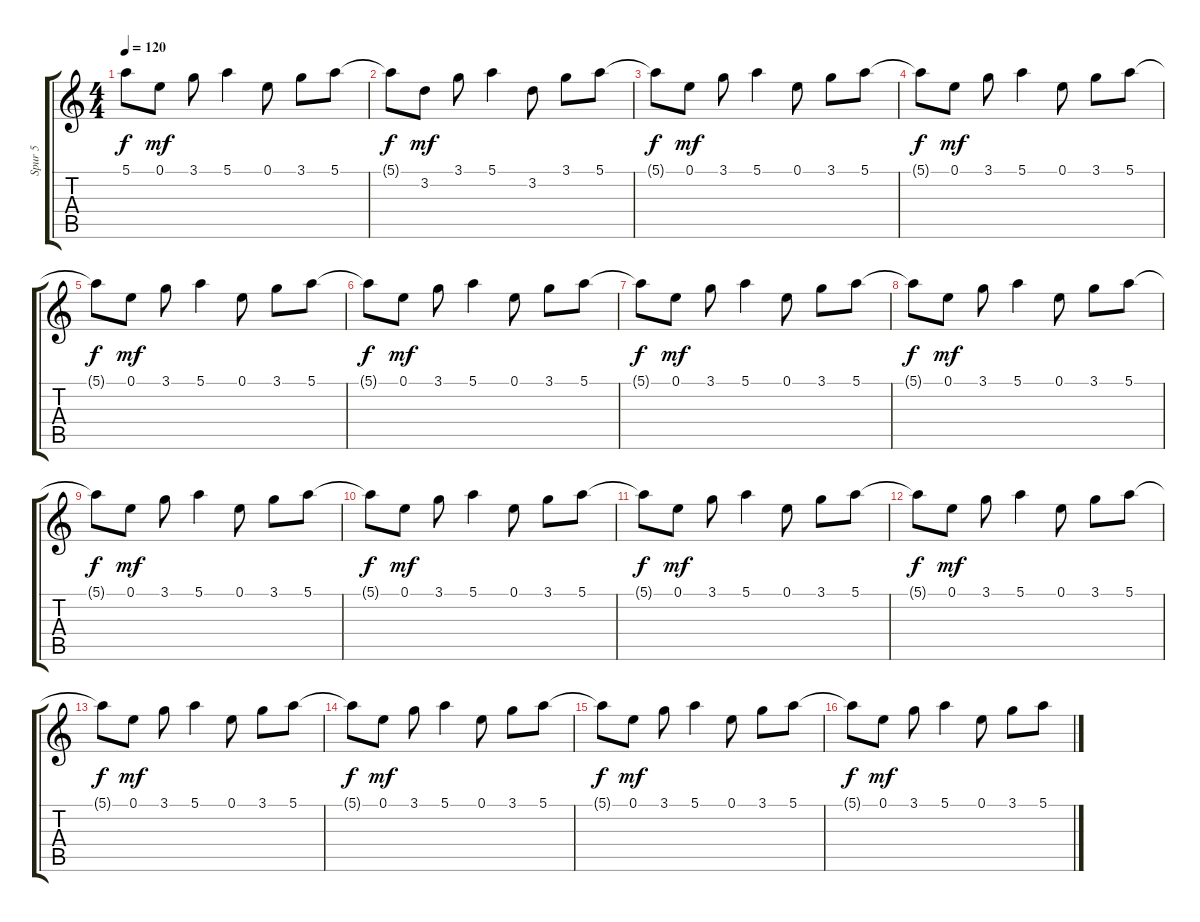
\track ("Spur 5" "Spur 5") {instrument electricguitarmuted}
\staff {score tabs}
\tuning (E4 B3 G3 D3 A2 E2) {hide}
\ts (4 4)
\tempo 120
\clef g2
\ks c
5.1{t}.8{dy f} 0.1.8{dy mf} 3.1.8 5.1.4 0.1.8 3.1.8 5.1.8 |
5.1{t}.8{dy f} 3.2.8{dy mf} 3.1.8 5.1.4 3.2.8 3.1.8 5.1.8 |
5.1{t}.8{dy f} 0.1.8{dy mf} 3.1.8 5.1.4 0.1.8 3.1.8 5.1.8 |
5.1{t}.8{dy f} 0.1.8{dy mf} 3.1.8 5.1.4 0.1.8 3.1.8 5.1.8 |
5.1{t}.8{dy f} 0.1.8{dy mf} 3.1.8 5.1.4 0.1.8 3.1.8 5.1.8 |
5.1{t}.8{dy f} 0.1.8{dy mf} 3.1.8 5.1.4 0.1.8 3.1.8 5.1.8 |
5.1{t}.8{dy f} 0.1.8{dy mf} 3.1.8 5.1.4 0.1.8 3.1.8 5.1.8 |
5.1{t}.8{dy f} 0.1.8{dy mf} 3.1.8 5.1.4 0.1.8 3.1.8 5.1.8 |
5.1{t}.8{dy f} 0.1.8{dy mf} 3.1.8 5.1.4 0.1.8 3.1.8 5.1.8 |
5.1{t}.8{dy f} 0.1.8{dy mf} 3.1.8 5.1.4 0.1.8 3.1.8 5.1.8 |
5.1{t}.8{dy f} 0.1.8{dy mf} 3.1.8 5.1.4 0.1.8 3.1.8 5.1.8 |
5.1{t}.8{dy f} 0.1.8{dy mf} 3.1.8 5.1.4 0.1.8 3.1.8 5.1.8 |
5.1{t}.8{dy f} 0.1.8{dy mf} 3.1.8 5.1.4 0.1.8 3.1.8 5.1.8 |
5.1{t}.8{dy f} 0.1.8{dy mf} 3.1.8 5.1.4 0.1.8 3.1.8 5.1.8 |
5.1{t}.8{dy f} 0.1.8{dy mf} 3.1.8 5.1.4 0.1.8 3.1.8 5.1.8 |
5.1{t}.8{dy f} 0.1.8{dy mf} 3.1.8 5.1.4 0.1.8 3.1.8 5.1.8
